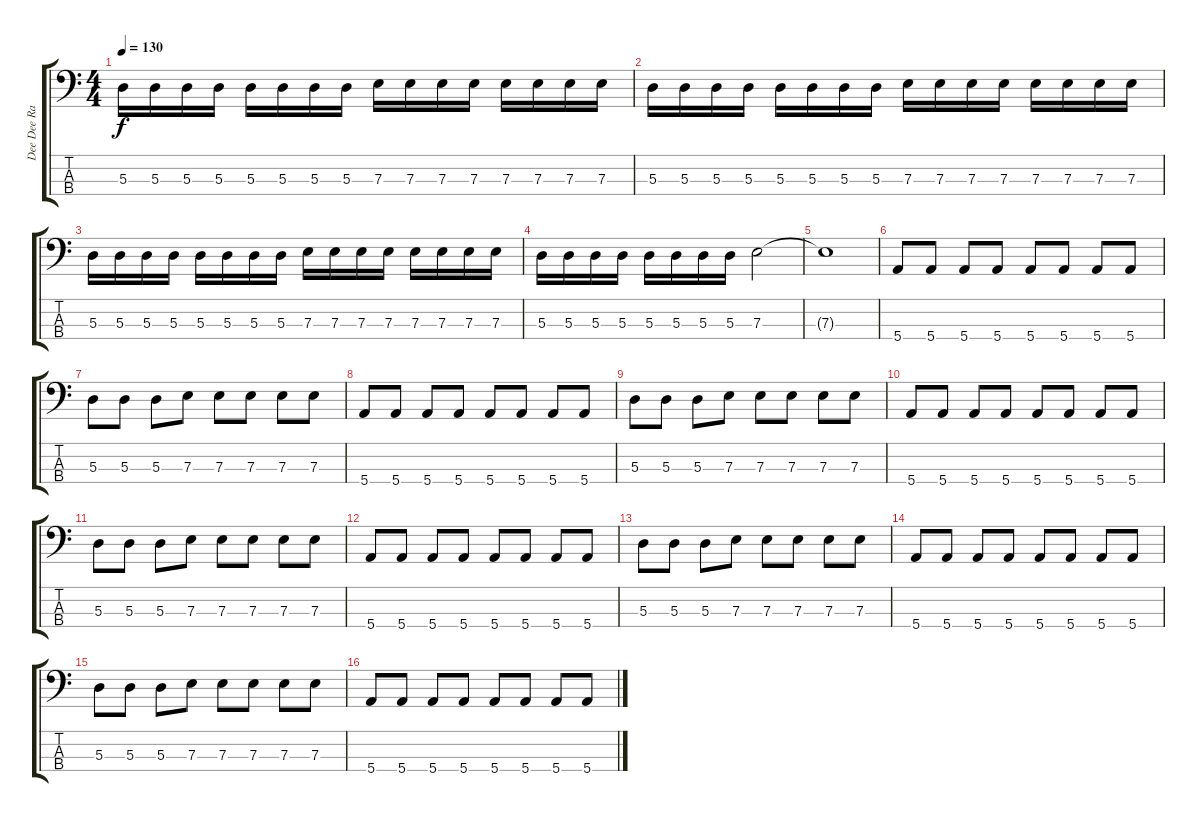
\track ("Dee Dee Ramone - Bass" "Dee Dee Ra") {instrument electricbasspick}
\staff {score tabs}
\tuning (G2 D2 A1 E1) {hide}
\ts (4 4)
\tempo 130
\clef f4
\ks c
5.3.16{dy f} 5.3.16 5.3.16 5.3.16 5.3.16 5.3.16 5.3.16 5.3.16 7.3.16 7.3.16 7.3.16 7.3.16 7.3.16 7.3.16 7.3.16 7.3.16 |
5.3.16 5.3.16 5.3.16 5.3.16 5.3.16 5.3.16 5.3.16 5.3.16 7.3.16 7.3.16 7.3.16 7.3.16 7.3.16 7.3.16 7.3.16 7.3.16 |
5.3.16 5.3.16 5.3.16 5.3.16 5.3.16 5.3.16 5.3.16 5.3.16 7.3.16 7.3.16 7.3.16 7.3.16 7.3.16 7.3.16 7.3.16 7.3.16 |
5.3.16 5.3.16 5.3.16 5.3.16 5.3.16 5.3.16 5.3.16 5.3.16 7.3.2 |
7.3{t}.1 |
5.4.8 5.4.8 5.4.8 5.4.8 5.4.8 5.4.8 5.4.8 5.4.8 |
5.3.8 5.3.8 5.3.8 7.3.8 7.3.8 7.3.8 7.3.8 7.3.8 |
5.4.8 5.4.8 5.4.8 5.4.8 5.4.8 5.4.8 5.4.8 5.4.8 |
5.3.8 5.3.8 5.3.8 7.3.8 7.3.8 7.3.8 7.3.8 7.3.8 |
5.4.8 5.4.8 5.4.8 5.4.8 5.4.8 5.4.8 5.4.8 5.4.8 |
5.3.8 5.3.8 5.3.8 7.3.8 7.3.8 7.3.8 7.3.8 7.3.8 |
5.4.8 5.4.8 5.4.8 5.4.8 5.4.8 5.4.8 5.4.8 5.4.8 |
5.3.8 5.3.8 5.3.8 7.3.8 7.3.8 7.3.8 7.3.8 7.3.8 |
5.4.8 5.4.8 5.4.8 5.4.8 5.4.8 5.4.8 5.4.8 5.4.8 |
5.3.8 5.3.8 5.3.8 7.3.8 7.3.8 7.3.8 7.3.8 7.3.8 |
5.4.8 5.4.8 5.4.8 5.4.8 5.4.8 5.4.8 5.4.8 5.4.8
